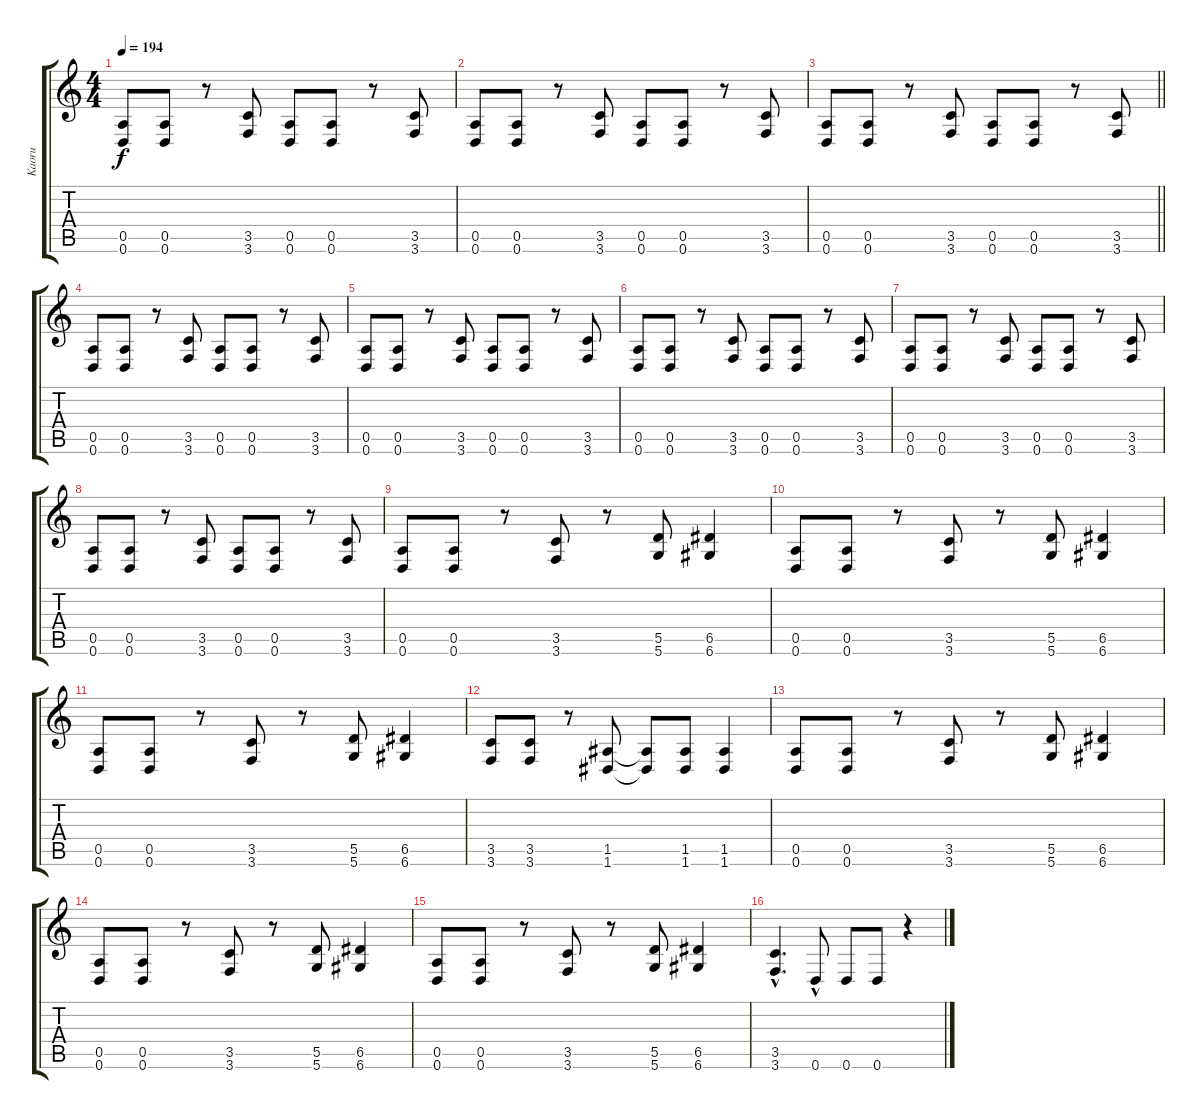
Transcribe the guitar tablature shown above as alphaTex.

\track ("Kaoru" "Kaoru") {instrument distortionguitar}
\staff {score tabs}
\tuning (E4 B3 G3 D3 A2 D2) {hide}
\ts (4 4)
\tempo 194
\clef g2
\ks c
(0.5 0.6).8{dy f} (0.5 0.6).8 r.8 (3.5 3.6).8 (0.5 0.6).8 (0.5 0.6).8 r.8 (3.5 3.6).8 |
(0.5 0.6).8 (0.5 0.6).8 r.8 (3.5 3.6).8 (0.5 0.6).8 (0.5 0.6).8 r.8 (3.5 3.6).8 |
\barLineRight lightlight
(0.5 0.6).8 (0.5 0.6).8 r.8 (3.5 3.6).8 (0.5 0.6).8 (0.5 0.6).8 r.8 (3.5 3.6).8 |
(0.5 0.6).8 (0.5 0.6).8 r.8 (3.5 3.6).8 (0.5 0.6).8 (0.5 0.6).8 r.8 (3.5 3.6).8 |
(0.5 0.6).8 (0.5 0.6).8 r.8 (3.5 3.6).8 (0.5 0.6).8 (0.5 0.6).8 r.8 (3.5 3.6).8 |
(0.5 0.6).8 (0.5 0.6).8 r.8 (3.5 3.6).8 (0.5 0.6).8 (0.5 0.6).8 r.8 (3.5 3.6).8 |
(0.5 0.6).8 (0.5 0.6).8 r.8 (3.5 3.6).8 (0.5 0.6).8 (0.5 0.6).8 r.8 (3.5 3.6).8 |
(0.5 0.6).8 (0.5 0.6).8 r.8 (3.5 3.6).8 (0.5 0.6).8 (0.5 0.6).8 r.8 (3.5 3.6).8 |
(0.5 0.6).8 (0.5 0.6).8 r.8 (3.5 3.6).8 r.8 (5.5 5.6).8 (6.5 6.6).4 |
(0.5 0.6).8 (0.5 0.6).8 r.8 (3.5 3.6).8 r.8 (5.5 5.6).8 (6.5 6.6).4 |
(0.5 0.6).8 (0.5 0.6).8 r.8 (3.5 3.6).8 r.8 (5.5 5.6).8 (6.5 6.6).4 |
(3.5 3.6).8 (3.5 3.6).8 r.8 (1.5 1.6).8 (1.5{t} 1.6{t}).8 (1.5 1.6).8 (1.5 1.6).4 |
(0.5 0.6).8 (0.5 0.6).8 r.8 (3.5 3.6).8 r.8 (5.5 5.6).8 (6.5 6.6).4 |
(0.5 0.6).8 (0.5 0.6).8 r.8 (3.5 3.6).8 r.8 (5.5 5.6).8 (6.5 6.6).4 |
(0.5 0.6).8 (0.5 0.6).8 r.8 (3.5 3.6).8 r.8 (5.5 5.6).8 (6.5 6.6).4 |
(3.5{hac} 3.6{hac}).4{d} 0.6{hac}.8 0.6.8 0.6.8 r.4
